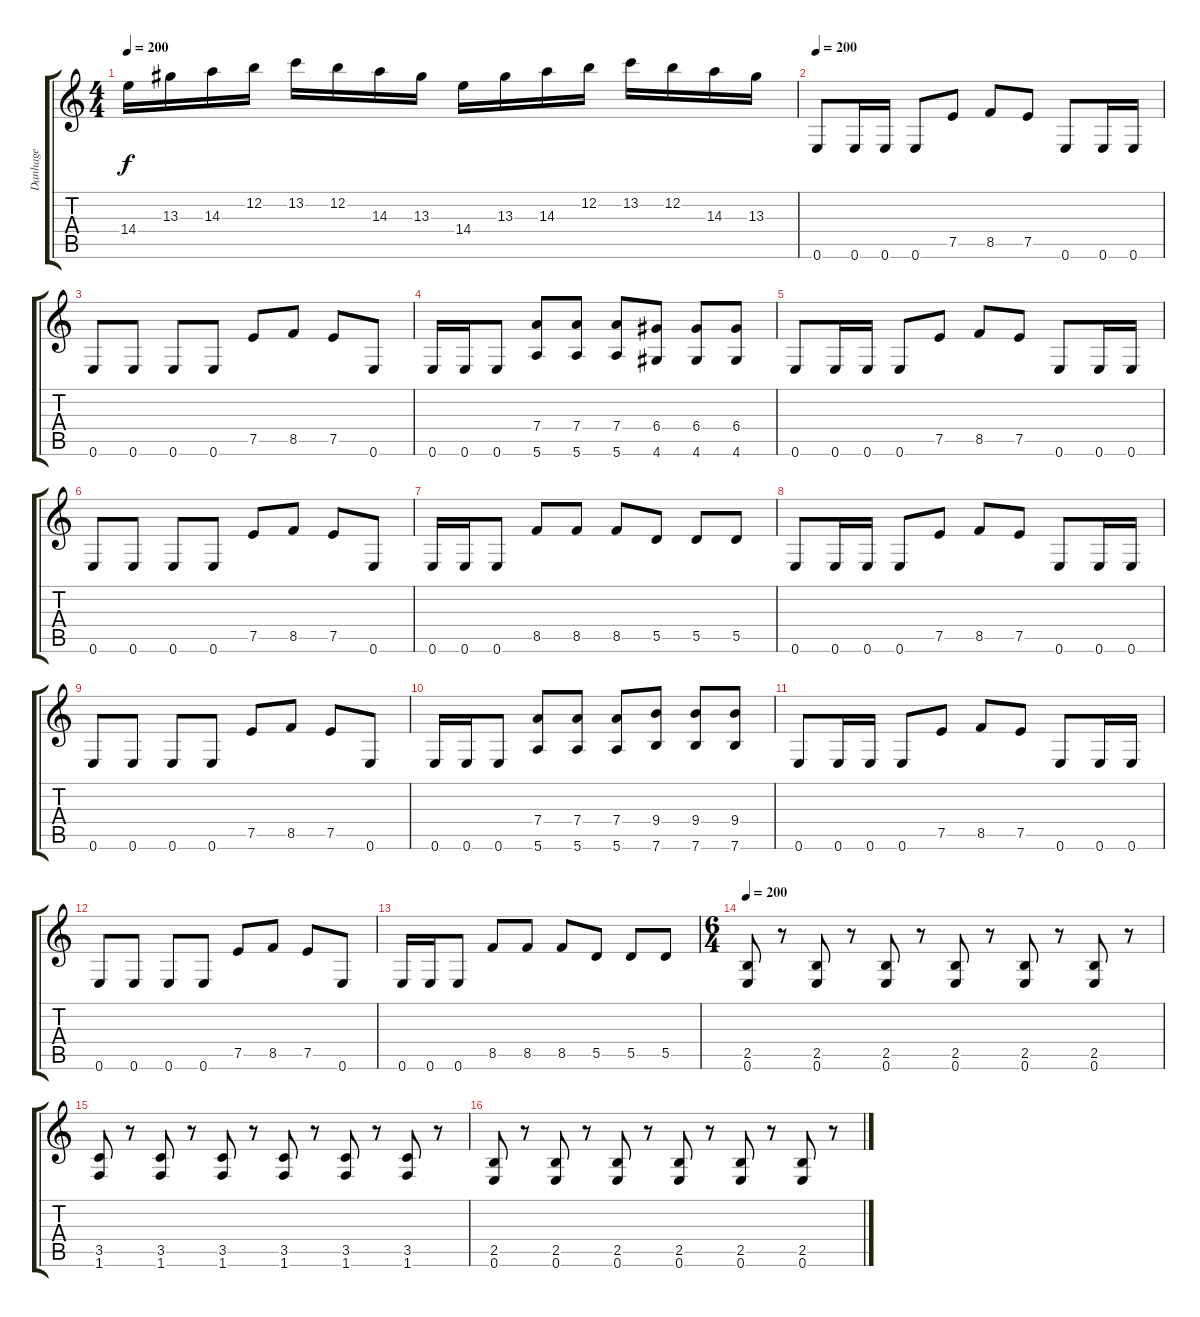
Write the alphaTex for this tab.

\track ("Danhage" "Danhage") {instrument overdrivenguitar}
\staff {score tabs}
\tuning (E4 B3 G3 D3 A2 E2) {hide}
\ts (4 4)
\tempo 200
\tempo 160
\tempo 200
\clef g2
\ks c
14.4.16{dy f instrument overdrivenguitar} 13.3.16 14.3.16 12.2.16 13.2.16 12.2.16 14.3.16 13.3.16 14.4.16 13.3.16 14.3.16 12.2.16 13.2.16 12.2.16 14.3.16 13.3.16 |
\tempo 200
0.6.8 0.6.16 0.6.16 0.6.8 7.5.8 8.5.8 7.5.8 0.6.8 0.6.16 0.6.16 |
0.6.8 0.6.8 0.6.8 0.6.8 7.5.8 8.5.8 7.5.8 0.6.8 |
0.6.16 0.6.16 0.6.8 (7.4 5.6).8 (7.4 5.6).8 (7.4 5.6).8 (6.4 4.6).8 (6.4 4.6).8 (6.4 4.6).8 |
0.6.8 0.6.16 0.6.16 0.6.8 7.5.8 8.5.8 7.5.8 0.6.8 0.6.16 0.6.16 |
0.6.8 0.6.8 0.6.8 0.6.8 7.5.8 8.5.8 7.5.8 0.6.8 |
0.6.16 0.6.16 0.6.8 8.5.8 8.5.8 8.5.8 5.5.8 5.5.8 5.5.8 |
0.6.8 0.6.16 0.6.16 0.6.8 7.5.8 8.5.8 7.5.8 0.6.8 0.6.16 0.6.16 |
0.6.8 0.6.8 0.6.8 0.6.8 7.5.8 8.5.8 7.5.8 0.6.8 |
0.6.16 0.6.16 0.6.8 (7.4 5.6).8 (7.4 5.6).8 (7.4 5.6).8 (9.4 7.6).8 (9.4 7.6).8 (9.4 7.6).8 |
0.6.8 0.6.16 0.6.16 0.6.8 7.5.8 8.5.8 7.5.8 0.6.8 0.6.16 0.6.16 |
0.6.8 0.6.8 0.6.8 0.6.8 7.5.8 8.5.8 7.5.8 0.6.8 |
0.6.16 0.6.16 0.6.8 8.5.8 8.5.8 8.5.8 5.5.8 5.5.8 5.5.8 |
\ts (6 4)
\tempo 200
(2.5 0.6).8 r.8 (2.5 0.6).8 r.8 (2.5 0.6).8 r.8 (2.5 0.6).8 r.8 (2.5 0.6).8 r.8 (2.5 0.6).8 r.8 |
(3.5 1.6).8 r.8 (3.5 1.6).8 r.8 (3.5 1.6).8 r.8 (3.5 1.6).8 r.8 (3.5 1.6).8 r.8 (3.5 1.6).8 r.8 |
(2.5 0.6).8 r.8 (2.5 0.6).8 r.8 (2.5 0.6).8 r.8 (2.5 0.6).8 r.8 (2.5 0.6).8 r.8 (2.5 0.6).8 r.8
